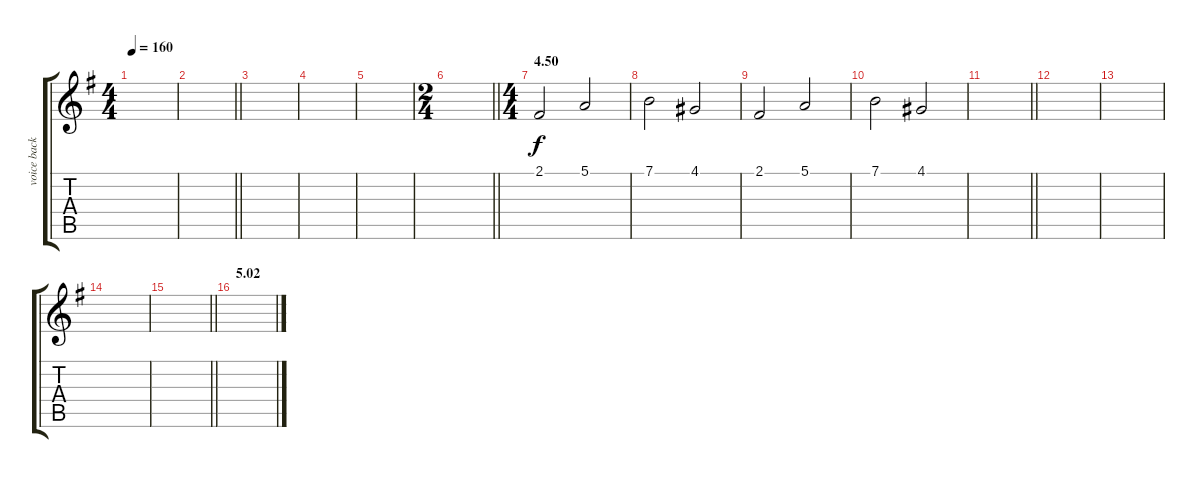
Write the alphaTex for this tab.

\track ("voice back" "voice back") {instrument bassoon}
\staff {score tabs}
\tuning (E4 B3 G3 D3 A2 E2) {hide}
\ts (4 4)
\tempo 160
\clef g2
\ks g
|
\barLineRight lightlight
|
|
|
|
\ts (2 4)
\barLineRight lightlight
|
\ts (4 4)
\section ("" "4.50")
2.1.2 5.1.2 |
7.1.2 4.1.2 |
2.1.2 5.1.2 |
7.1.2 4.1.2 |
\barLineRight lightlight
|
|
|
|
\barLineRight lightlight
|
\section ("" "5.02")
